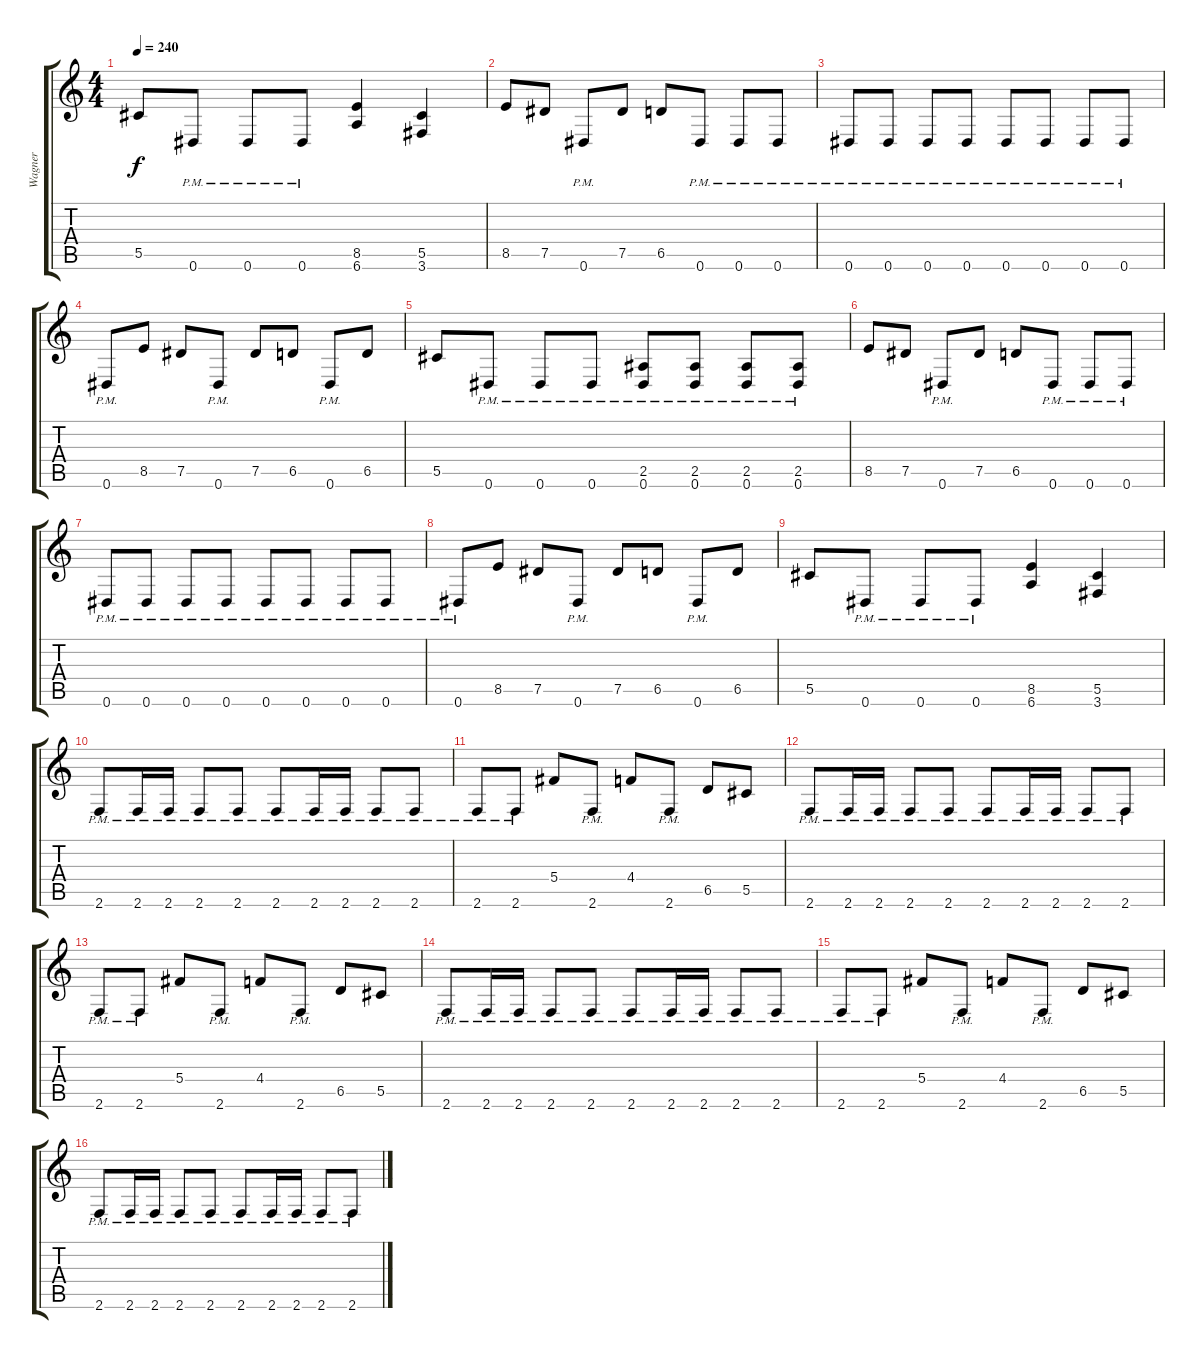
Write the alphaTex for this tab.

\track ("Wagner" "Wagner") {instrument distortionguitar}
\staff {score tabs}
\tuning (Eb4 Bb3 Gb3 Db3 Ab2 Eb2) {hide}
\ts (4 4)
\tempo 240
\clef g2
\ks c
5.5.8{dy f} 0.6{pm}.8 0.6{pm}.8 0.6{pm}.8 (8.5 6.6).4 (5.5 3.6).4 |
8.5.8 7.5.8 0.6{pm}.8 7.5.8 6.5.8 0.6{pm}.8 0.6{pm}.8 0.6{pm}.8 |
0.6{pm}.8 0.6{pm}.8 0.6{pm}.8 0.6{pm}.8 0.6{pm}.8 0.6{pm}.8 0.6{pm}.8 0.6{pm}.8 |
0.6{pm}.8 8.5.8 7.5.8 0.6{pm}.8 7.5.8 6.5.8 0.6{pm}.8 6.5.8 |
5.5.8 0.6{pm}.8 0.6{pm}.8 0.6{pm}.8 (2.5{pm} 0.6{pm}).8 (2.5{pm} 0.6{pm}).8 (2.5{pm} 0.6{pm}).8 (2.5{pm} 0.6{pm}).8 |
8.5.8 7.5.8 0.6{pm}.8 7.5.8 6.5.8 0.6{pm}.8 0.6{pm}.8 0.6{pm}.8 |
0.6{pm}.8 0.6{pm}.8 0.6{pm}.8 0.6{pm}.8 0.6{pm}.8 0.6{pm}.8 0.6{pm}.8 0.6{pm}.8 |
0.6{pm}.8 8.5.8 7.5.8 0.6{pm}.8 7.5.8 6.5.8 0.6{pm}.8 6.5.8 |
5.5.8 0.6{pm}.8 0.6{pm}.8 0.6{pm}.8 (8.5 6.6).4 (5.5 3.6).4 |
2.6{pm}.8 2.6{pm}.16 2.6{pm}.16 2.6{pm}.8 2.6{pm}.8 2.6{pm}.8 2.6{pm}.16 2.6{pm}.16 2.6{pm}.8 2.6{pm}.8 |
2.6{pm}.8 2.6{pm}.8 5.4.8 2.6{pm}.8 4.4.8 2.6{pm}.8 6.5.8 5.5.8 |
2.6{pm}.8 2.6{pm}.16 2.6{pm}.16 2.6{pm}.8 2.6{pm}.8 2.6{pm}.8 2.6{pm}.16 2.6{pm}.16 2.6{pm}.8 2.6{pm}.8 |
2.6{pm}.8 2.6{pm}.8 5.4.8 2.6{pm}.8 4.4.8 2.6{pm}.8 6.5.8 5.5.8 |
2.6{pm}.8 2.6{pm}.16 2.6{pm}.16 2.6{pm}.8 2.6{pm}.8 2.6{pm}.8 2.6{pm}.16 2.6{pm}.16 2.6{pm}.8 2.6{pm}.8 |
2.6{pm}.8 2.6{pm}.8 5.4.8 2.6{pm}.8 4.4.8 2.6{pm}.8 6.5.8 5.5.8 |
2.6{pm}.8 2.6{pm}.16 2.6{pm}.16 2.6{pm}.8 2.6{pm}.8 2.6{pm}.8 2.6{pm}.16 2.6{pm}.16 2.6{pm}.8 2.6{pm}.8
